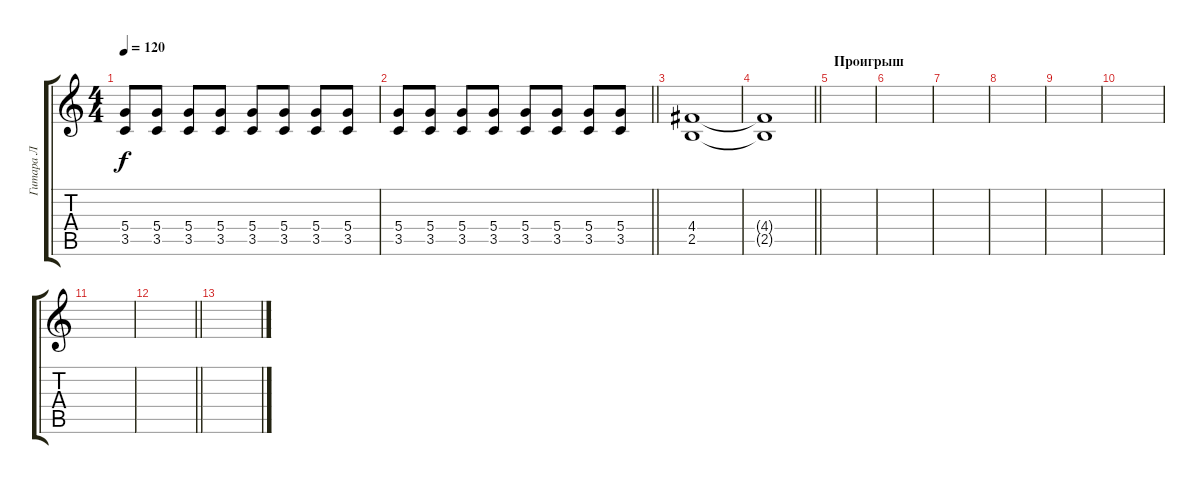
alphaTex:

\track ("Гитара Л" "Гитара Л") {instrument distortionguitar}
\staff {score tabs}
\tuning (E4 B3 G3 D3 A2 E2) {hide}
\ts (4 4)
\tempo 120
\clef g2
\ks c
(5.4 3.5).8{dy f} (5.4 3.5).8 (5.4 3.5).8 (5.4 3.5).8 (5.4 3.5).8 (5.4 3.5).8 (5.4 3.5).8 (5.4 3.5).8 |
\barLineRight lightlight
(5.4 3.5).8 (5.4 3.5).8 (5.4 3.5).8 (5.4 3.5).8 (5.4 3.5).8 (5.4 3.5).8 (5.4 3.5).8 (5.4 3.5).8 |
(4.4 2.5).1{volume 0} |
\barLineRight lightlight
(4.4{t} 2.5{t}).1 |
\section ("" "Проигрыш")
|
|
|
|
|
|
|
\barLineRight lightlight
|
\section ("" " ")
